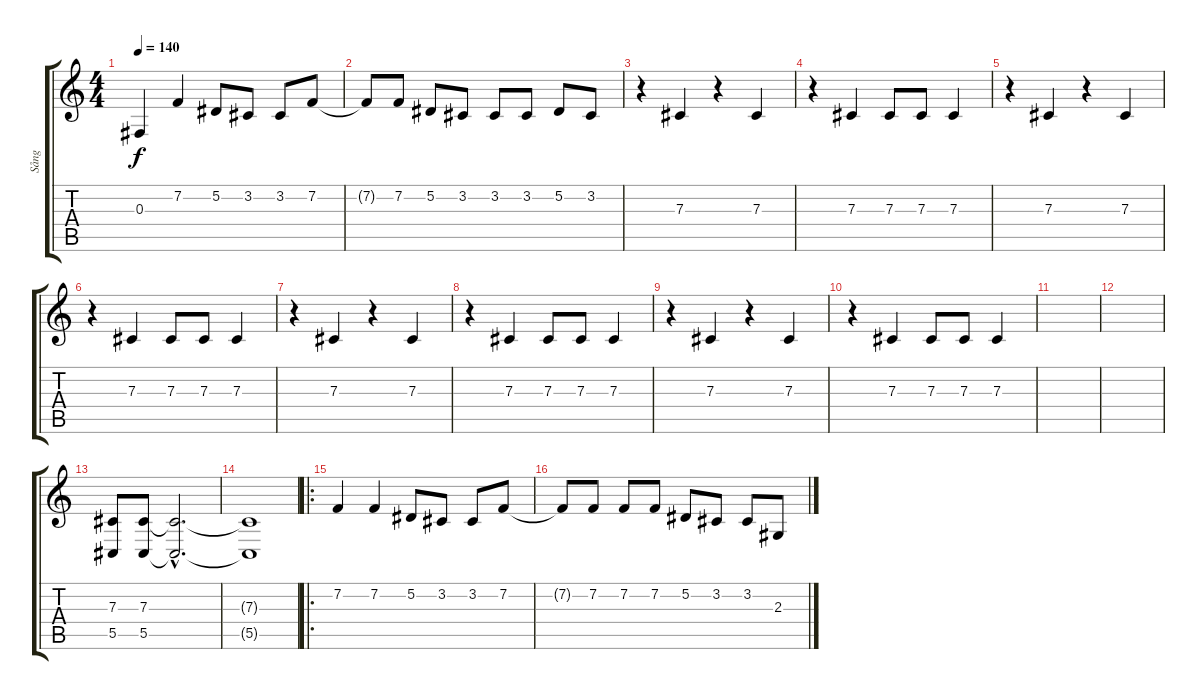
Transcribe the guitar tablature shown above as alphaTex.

\track ("Sång" "Sång") {instrument lead6voice}
\staff {score tabs}
\tuning (Eb4 Bb3 Gb3 Db3 Ab2 Eb2) {hide}
\ts (4 4)
\tempo 140
\clef g2
\ks c
0.3{t}.4{dy f} 7.2.4 5.2.8 3.2.8 3.2.8 7.2.8 |
7.2{t}.8 7.2.8 5.2.8 3.2.8 3.2.8 3.2.8 5.2.8 3.2.8 |
r.4 7.3.4 r.4 7.3.4 |
r.4 7.3.4 7.3.8 7.3.8 7.3.4 |
r.4 7.3.4 r.4 7.3.4 |
r.4 7.3.4 7.3.8 7.3.8 7.3.4 |
r.4 7.3.4 r.4 7.3.4 |
r.4 7.3.4 7.3.8 7.3.8 7.3.4 |
r.4 7.3.4 r.4 7.3.4 |
r.4 7.3.4 7.3.8 7.3.8 7.3.4 |
|
|
(7.3 5.5).8{volume 5} (7.3 5.5).8{volume 13} (7.3{hac t} 5.5{hac t}).2{d} |
(7.3{t} 5.5{t}).1 |
\ro
7.2.4 7.2.4 5.2.8 3.2.8 3.2.8 7.2.8 |
7.2{t}.8 7.2.8 7.2.8 7.2.8 5.2.8 3.2.8 3.2.8 2.3.8
